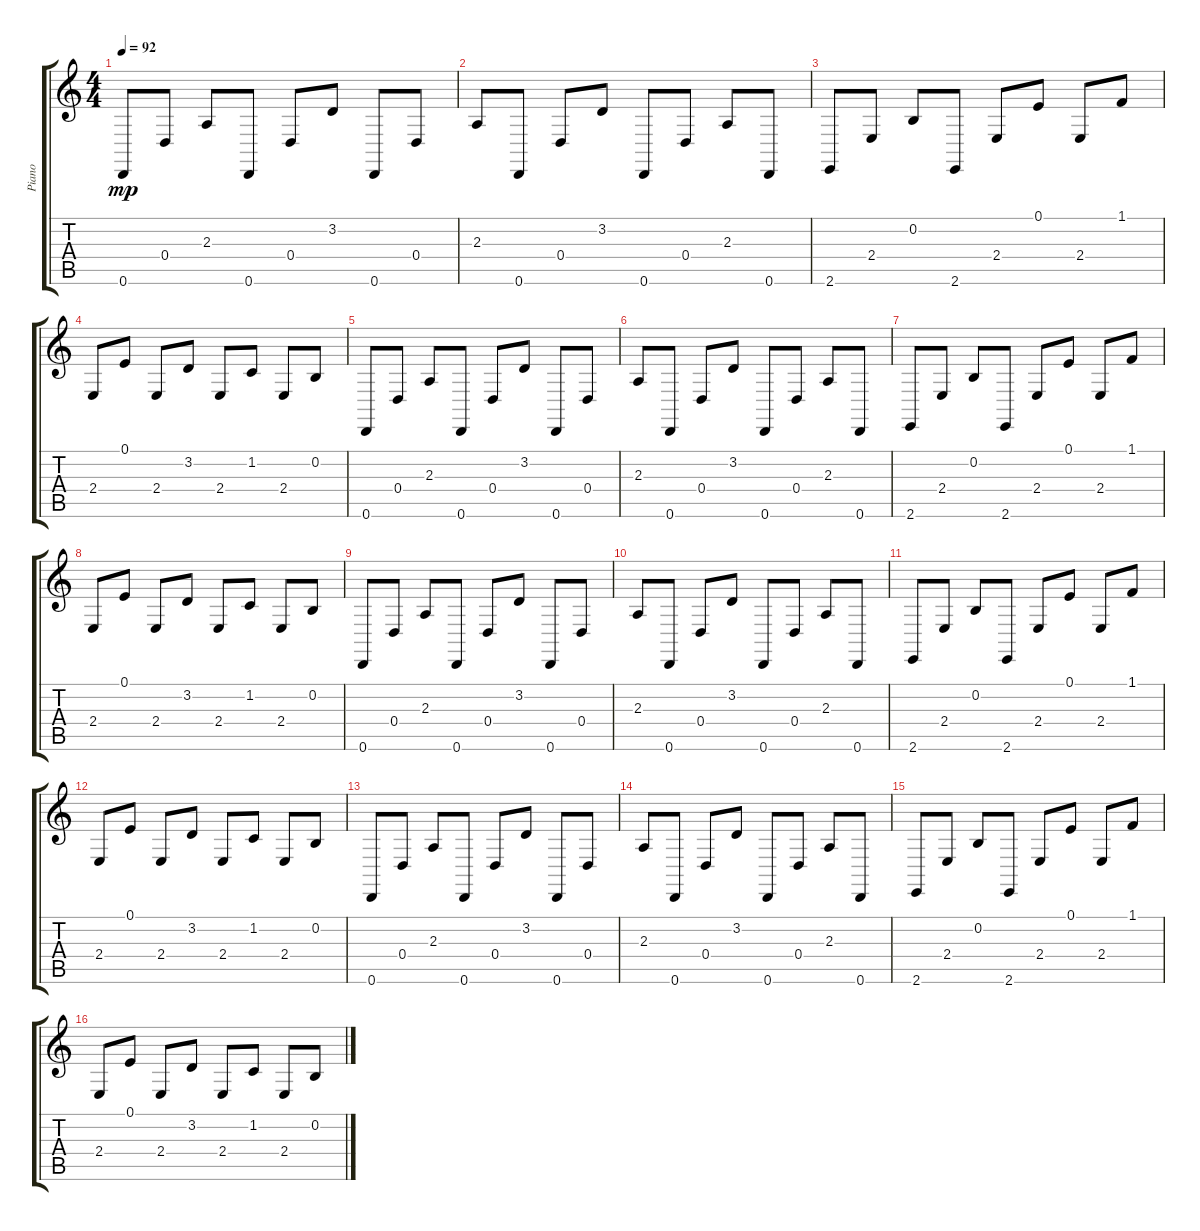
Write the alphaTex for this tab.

\track ("Piano" "Piano") {instrument acousticgrandpiano}
\staff {score tabs}
\tuning (E4 B3 G3 D3 A2 D2) {hide}
\ts (4 4)
\tempo 92
\clef g2
\ks c
0.6.8{dy mp} 0.4.8 2.3.8 0.6.8 0.4.8 3.2.8 0.6.8 0.4.8 |
2.3.8 0.6.8 0.4.8 3.2.8 0.6.8 0.4.8 2.3.8 0.6.8 |
2.6.8 2.4.8 0.2.8 2.6.8 2.4.8 0.1.8 2.4.8 1.1.8 |
2.4.8 0.1.8 2.4.8 3.2.8 2.4.8 1.2.8 2.4.8 0.2.8 |
0.6.8 0.4.8 2.3.8 0.6.8 0.4.8 3.2.8 0.6.8 0.4.8 |
2.3.8 0.6.8 0.4.8 3.2.8 0.6.8 0.4.8 2.3.8 0.6.8 |
2.6.8 2.4.8 0.2.8 2.6.8 2.4.8 0.1.8 2.4.8 1.1.8 |
2.4.8 0.1.8 2.4.8 3.2.8 2.4.8 1.2.8 2.4.8 0.2.8 |
0.6.8 0.4.8 2.3.8 0.6.8 0.4.8 3.2.8 0.6.8 0.4.8 |
2.3.8 0.6.8 0.4.8 3.2.8 0.6.8 0.4.8 2.3.8 0.6.8 |
2.6.8 2.4.8 0.2.8 2.6.8 2.4.8 0.1.8 2.4.8 1.1.8 |
2.4.8 0.1.8 2.4.8 3.2.8 2.4.8 1.2.8 2.4.8 0.2.8 |
0.6.8 0.4.8 2.3.8 0.6.8 0.4.8 3.2.8 0.6.8 0.4.8 |
2.3.8 0.6.8 0.4.8 3.2.8 0.6.8 0.4.8 2.3.8 0.6.8 |
2.6.8 2.4.8 0.2.8 2.6.8 2.4.8 0.1.8 2.4.8 1.1.8 |
2.4.8 0.1.8 2.4.8 3.2.8 2.4.8 1.2.8 2.4.8 0.2.8
